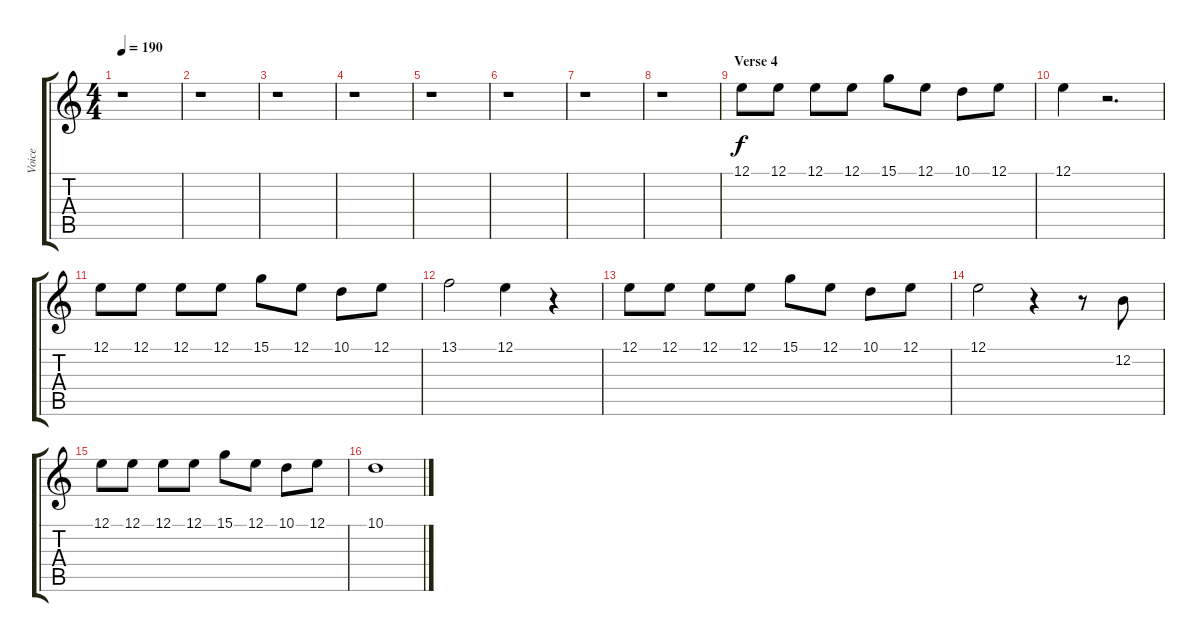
\track ("Voice" "Voice") {instrument choiraahs}
\staff {score tabs}
\tuning (E4 B3 G3 D3 A2 E2) {hide}
\ts (4 4)
\tempo 190
\clef g2
\ks c
r.1{dy f} |
r.1 |
r.1 |
r.1 |
r.1 |
r.1 |
r.1 |
r.1 |
\section ("" "Verse 4")
12.1.8 12.1.8 12.1.8 12.1.8 15.1.8 12.1.8 10.1.8 12.1.8 |
12.1.4 r.2{d} |
12.1.8 12.1.8 12.1.8 12.1.8 15.1.8 12.1.8 10.1.8 12.1.8 |
13.1.2 12.1.4 r.4 |
12.1.8 12.1.8 12.1.8 12.1.8 15.1.8 12.1.8 10.1.8 12.1.8 |
12.1.2 r.4 r.8 12.2.8 |
12.1.8 12.1.8 12.1.8 12.1.8 15.1.8 12.1.8 10.1.8 12.1.8 |
10.1.1
